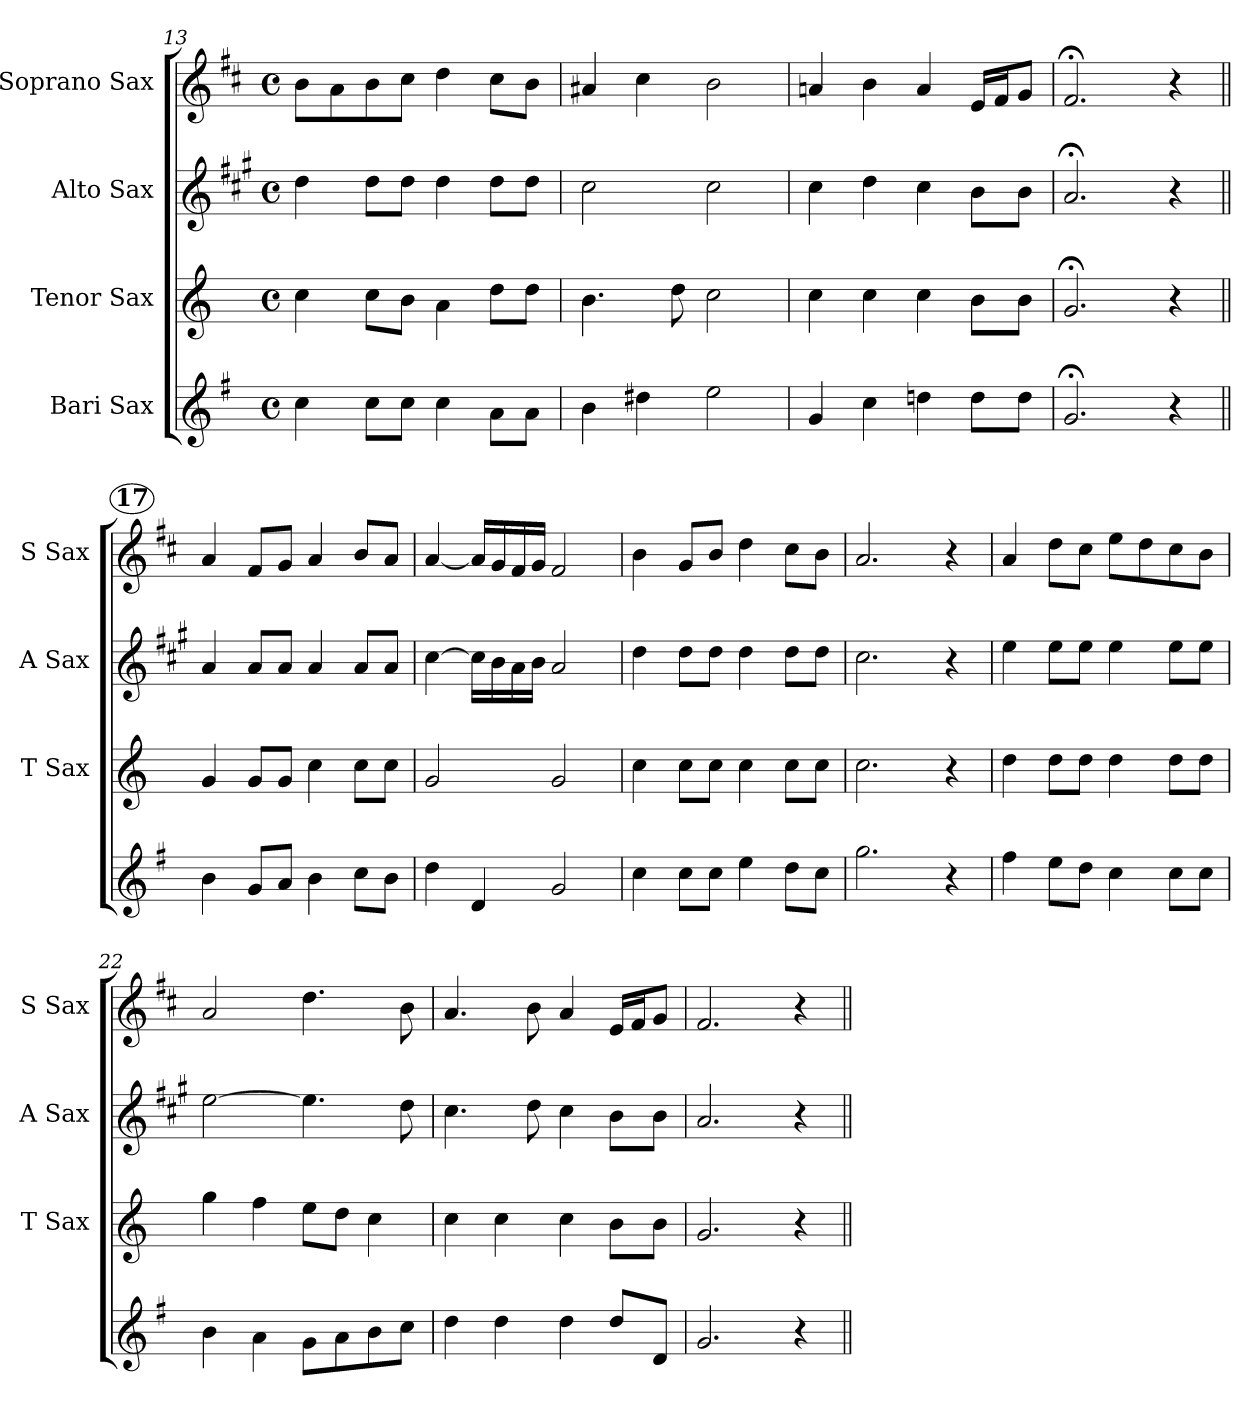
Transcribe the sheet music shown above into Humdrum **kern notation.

**kern	**kern	**kern	**kern
*part4	*part3	*part2	*part1
*staff4	*staff3	*staff2	*staff1
*I"Bari Sax	*I"Tenor Sax	*I"Alto Sax	*I"Soprano Sax
*	*I'T Sax	*I'A Sax	*I'S Sax
*clefG2	*clefG2	*clefG2	*clefG2
*ITrd8c14	*ITrd8c14	*ITrd5c9	*ITrd1c2
*k[f#]	*k[]	*k[]	*k[]
*G:	*C:	*C:	*C:
*M4/4	*M4/4	*M4/4	*M4/4
*met(c)	*met(c)	*met(c)	*met(c)
=13	=13	=13	=13
4c\	4c\	4f\	8a\L
.	.	.	8g\
8c\L	8c\L	8f\L	8a\
8c\J	8B\J	8f\J	8b\J
4c\	4A\	4f\	4cc\
8A\L	8d\L	8f\L	8b\L
8A\J	8d\J	8f\J	8a\J
=14	=14	=14	=14
4B\	4.B\	2e\	4g#X/
4d#X\	.	.	4b\
.	8d\	.	.
2e\	2c\	2e\	2a\
=15	=15	=15	=15
4G/	4c\	4e\	4gn/
4c\	4c\	4f\	4a\
4dn\	4c\	4e\	4g/
8d\L	8B\L	8d\L	16d/LL
.	.	.	16e/J
8d\J	8B\J	8d\J	8f/J
=16	=16	=16	=16
2.G;</	2.G;</	2.c;</	2.e;</
4r	4r	4r	4r
!!LO:PB:g=z
!!LO:REH:place=s1:a:B:enc=circle:fs=10.8:t=17
=17||	=17||	=17||	=17||
4B\	4G/	4c/	4g/
8G/L	8G/L	8c/L	8e/L
8A/J	8G/J	8c/J	8f/J
4B\	4c\	4c/	4g/
8c\L	8c\L	8c/L	8a/L
8B\J	8c\J	8c/J	8g/J
=18	=18	=18	=18
4d\	2G/	[4e\	[4g/
4D/	.	16e\LL]	16g/LL]
.	.	16d\	16f/
.	.	16c\	16e/
.	.	16d\JJ	16f/JJ
2G/	2G/	2c/	2e/
=19	=19	=19	=19
4c\	4c\	4f\	4a\
8c\L	8c\L	8f\L	8f/L
8c\J	8c\J	8f\J	8a/J
4e\	4c\	4f\	4cc\
8d\L	8c\L	8f\L	8b\L
8c\J	8c\J	8f\J	8a\J
=20	=20	=20	=20
2.g\	2.c\	2.e\	2.g/
4r	4r	4r	4r
=21	=21	=21	=21
4f#\	4d\	4g\	4g/
8e\L	8d\L	8g\L	8cc\L
8d\J	8d\J	8g\J	8b\J
4c\	4d\	4g\	8dd\L
.	.	.	8cc\
8c\L	8d\L	8g\L	8b\
8c\J	8d\J	8g\J	8a\J
=22	=22	=22	=22
4B\	4g\	[2g\	2g/
4A\	4f\	.	.
8G\L	8e\L	4.g\]	4.cc\
8A\	8d\J	.	.
8B\	4c\	.	.
8c\J	.	8f\	8a\
=23	=23	=23	=23
4d\	4c\	4.e\	4.g/
4d\	4c\	.	.
.	.	8f\	8a\
4d\	4c\	4e\	4g/
8d/L	8B\L	8d\L	16d/LL
.	.	.	16e/J
8D/J	8B\J	8d\J	8f/J
=24	=24	=24	=24
2.G/	2.G/	2.c/	2.e/
4r	4r	4r	4r
=||	=||	=||	=||
*-	*-	*-	*-
